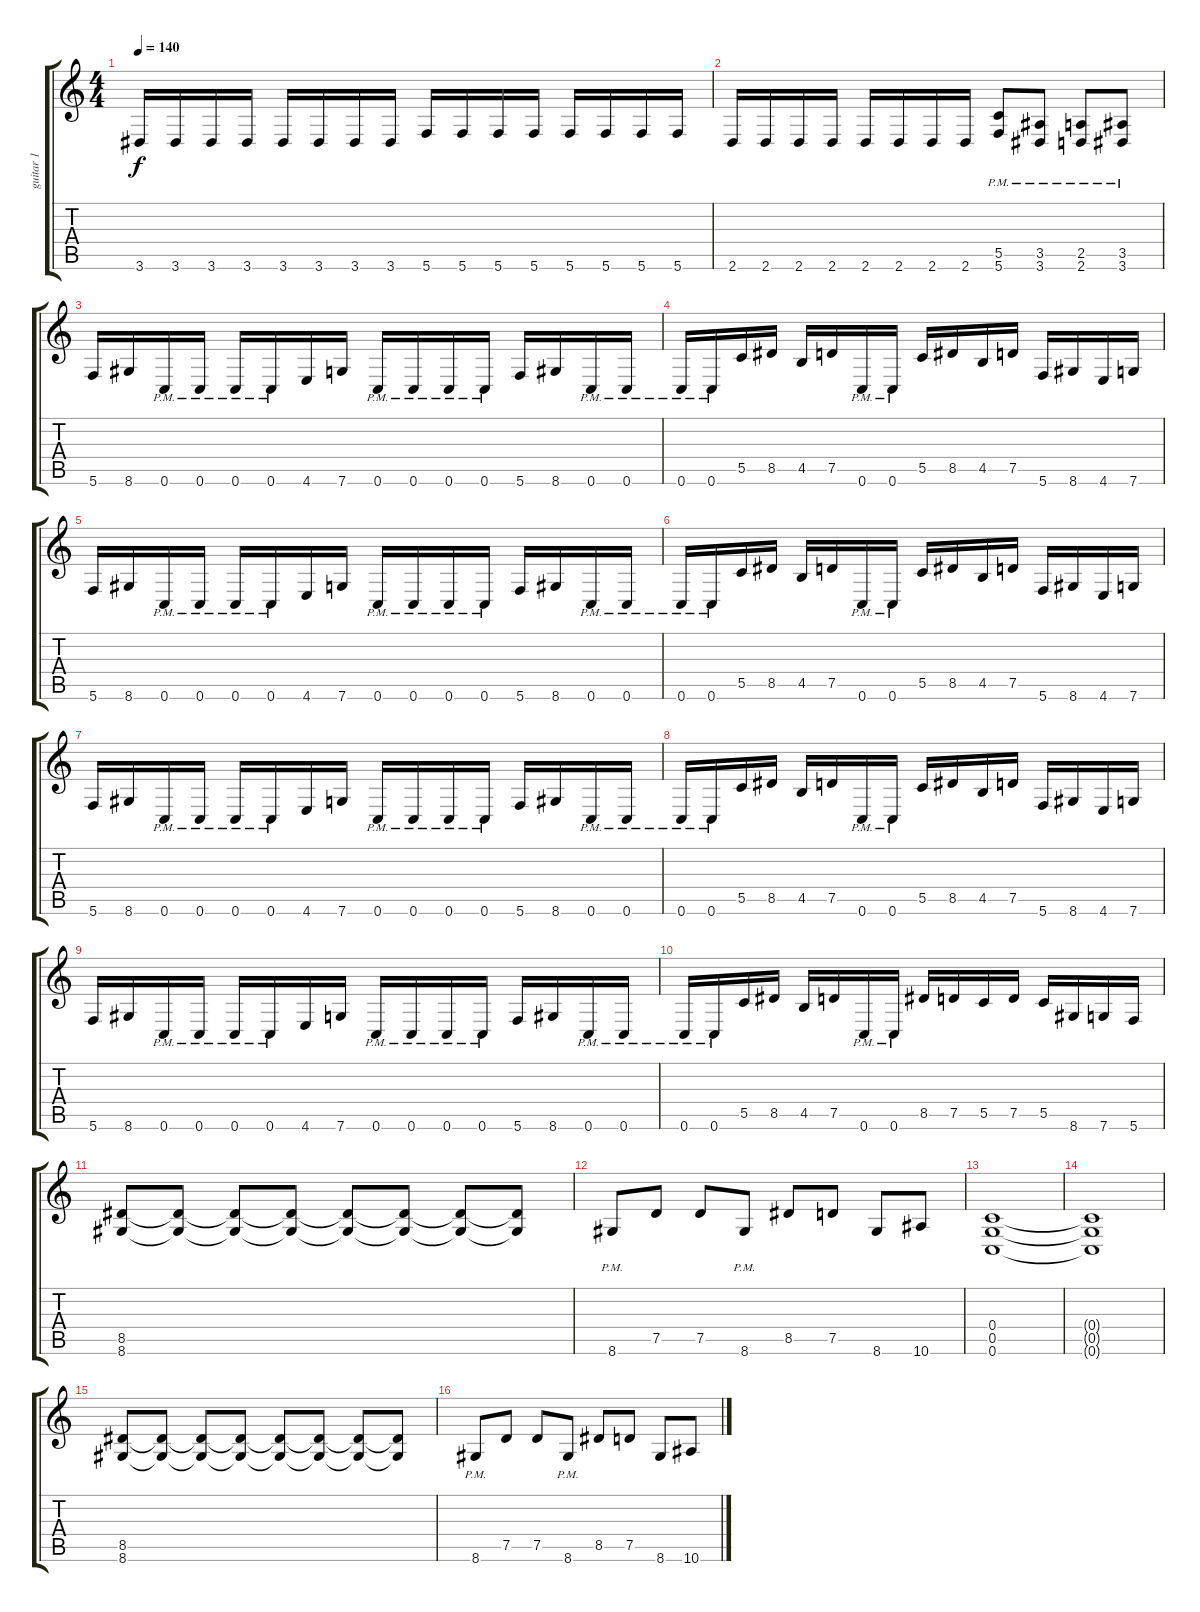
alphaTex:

\track ("guitar 1" "guitar 1") {instrument distortionguitar}
\staff {score tabs}
\tuning (D4 A3 F3 C3 G2 C2) {hide}
\ts (4 4)
\tempo 140
\clef g2
\ks c
3.6.16{dy f} 3.6.16 3.6.16 3.6.16 3.6.16 3.6.16 3.6.16 3.6.16 5.6.16 5.6.16 5.6.16 5.6.16 5.6.16 5.6.16 5.6.16 5.6.16 |
2.6.16 2.6.16 2.6.16 2.6.16 2.6.16 2.6.16 2.6.16 2.6.16 (5.5{pm} 5.6{pm}).8 (3.5{pm} 3.6{pm}).8 (2.5{pm} 2.6{pm}).8 (3.5{pm} 3.6{pm}).8 |
5.6.16 8.6.16 0.6{pm}.16 0.6{pm}.16 0.6{pm}.16 0.6{pm}.16 4.6.16 7.6.16 0.6{pm}.16 0.6{pm}.16 0.6{pm}.16 0.6{pm}.16 5.6.16 8.6.16 0.6{pm}.16 0.6{pm}.16 |
0.6{pm}.16 0.6{pm}.16 5.5.16 8.5.16 4.5.16 7.5.16 0.6{pm}.16 0.6{pm}.16 5.5.16 8.5.16 4.5.16 7.5.16 5.6.16 8.6.16 4.6.16 7.6.16 |
5.6.16 8.6.16 0.6{pm}.16 0.6{pm}.16 0.6{pm}.16 0.6{pm}.16 4.6.16 7.6.16 0.6{pm}.16 0.6{pm}.16 0.6{pm}.16 0.6{pm}.16 5.6.16 8.6.16 0.6{pm}.16 0.6{pm}.16 |
0.6{pm}.16 0.6{pm}.16 5.5.16 8.5.16 4.5.16 7.5.16 0.6{pm}.16 0.6{pm}.16 5.5.16 8.5.16 4.5.16 7.5.16 5.6.16 8.6.16 4.6.16 7.6.16 |
5.6.16 8.6.16 0.6{pm}.16 0.6{pm}.16 0.6{pm}.16 0.6{pm}.16 4.6.16 7.6.16 0.6{pm}.16 0.6{pm}.16 0.6{pm}.16 0.6{pm}.16 5.6.16 8.6.16 0.6{pm}.16 0.6{pm}.16 |
0.6{pm}.16 0.6{pm}.16 5.5.16 8.5.16 4.5.16 7.5.16 0.6{pm}.16 0.6{pm}.16 5.5.16 8.5.16 4.5.16 7.5.16 5.6.16 8.6.16 4.6.16 7.6.16 |
5.6.16 8.6.16 0.6{pm}.16 0.6{pm}.16 0.6{pm}.16 0.6{pm}.16 4.6.16 7.6.16 0.6{pm}.16 0.6{pm}.16 0.6{pm}.16 0.6{pm}.16 5.6.16 8.6.16 0.6{pm}.16 0.6{pm}.16 |
0.6{pm}.16 0.6{pm}.16 5.5.16 8.5.16 4.5.16 7.5.16 0.6{pm}.16 0.6{pm}.16 8.5.16 7.5.16 5.5.16 7.5.16 5.5.16 8.6.16 7.6.16 5.6.16 |
(8.5 8.6).8 (8.5{t} 8.6{t}).8 (8.5{t} 8.6{t}).8 (8.5{t} 8.6{t}).8 (8.5{t} 8.6{t}).8 (8.5{t} 8.6{t}).8 (8.5{t} 8.6{t}).8 (8.5{t} 8.6{t}).8 |
8.6{pm}.8 7.5.8 7.5.8 8.6{pm}.8 8.5.8 7.5.8 8.6.8 10.6.8 |
(0.4 0.5 0.6).1 |
(0.4{t} 0.5{t} 0.6{t}).1 |
(8.5 8.6).8 (8.5{t} 8.6{t}).8 (8.5{t} 8.6{t}).8 (8.5{t} 8.6{t}).8 (8.5{t} 8.6{t}).8 (8.5{t} 8.6{t}).8 (8.5{t} 8.6{t}).8 (8.5{t} 8.6{t}).8 |
8.6{pm}.8 7.5.8 7.5.8 8.6{pm}.8 8.5.8 7.5.8 8.6.8 10.6.8
